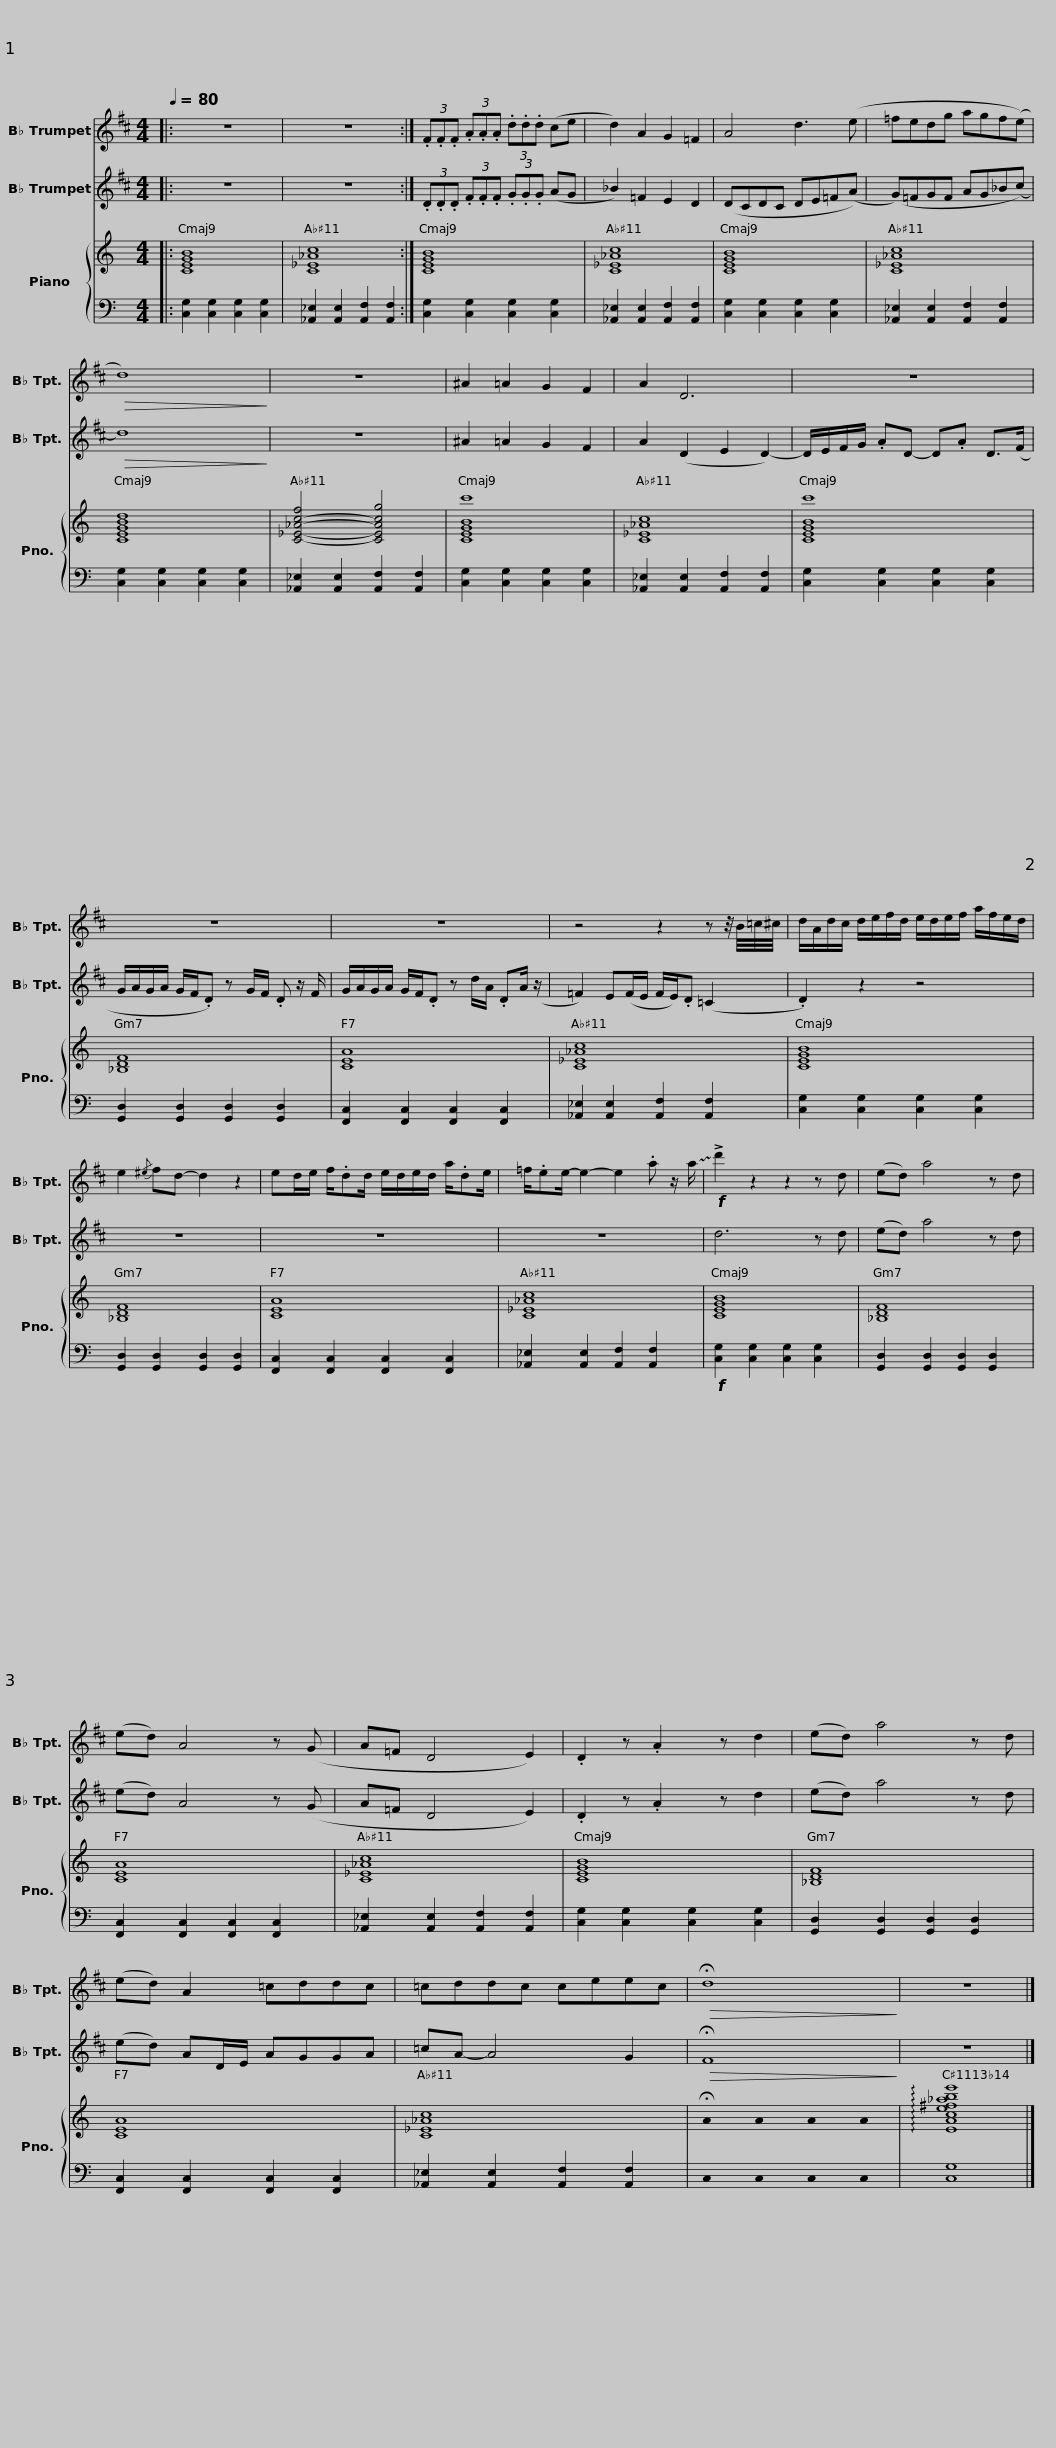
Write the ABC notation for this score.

X:1
%%score 1 2 { 3 | 4 }
L:1/8
Q:1/4=80
M:4/4
I:linebreak $
K:C
U:s=!stemless!
V:1 treble transpose=-2
V:2 treble transpose=-2
V:3 treble
V:4 bass
V:1
[K:D]|: z8 | z8 :| (3.F.F.F (3.A.A.A (3.d.d.d (ce | d2) A2 G2 =F2 | A4 d3 (e |$ %5
 =fedg agf(e) |!>(! d8)!>)! | z8 | ^A2 =A2 G2 F2 | A2 D6 | %10
 z8 |$ z8 | z8 | z4 z2 z z/4 B/4=c/4^c/4 |$ d/A/d/c/ d/e/f/d/ e/d/e/f/ a/f/e/d/ | %15
 e2{/^e} fd- d2 z2 | ed/e/ f/.dd/ e/d/e/d/ a/.de/ |$ =f/.ee/- e2- e2 .a z/ !~(!a/ |!f! !~)!!>!d'2 z2 z2 z d | (ed) a4 z d | %20
 (ed) A4 z (G | A=F D4 E2) | .D2 z .A2 z d2 |$ (ed) a4 z d | (ed) A2 =cddc | %25
 =cddc ceec |!>(! !fermata!d8!>)! | z8 |] %28
V:2
[K:D]|: z8 | z8 :| (3.D.D.D (3.F.F.F (3.G.G.G (AG | _B2) =F2 E2 D2 | (DCDC DE=F(A) |$ %5
 (G)=FGF AG_B(c) |!>(! d8)!>)! | z8 | ^A2 =A2 G2 F2 | A2 (D2 E2 D2-) | %10
 D/E/F/G/ .AD- D.A D>(F |$ G/A/G/A/ G/F/.D) z G/F/ .D z/ F/ | G/A/G/A/ G/F/.D z d/A/ .DA/ (z/ | =F2) E(F/E/ F/E/).D (=C2 |$ .D2) z2 z4 | %15
 z8 | z8 |$ z8 | d6 z d | (ed) a4 z d | %20
 (ed) A4 z (G | A=F D4 E2) | .D2 z .A2 z d2 |$ (ed) a4 z d | (ed) AD/E/ AGGA | %25
 =cA- A4 G2 |!>(! !fermata!F8!>)! | z8 |] %28
V:3
|: [CEGB]8 | [C_E_Ac]8 :| [CEGB]8 | [C_E_Ac]8 | [CEGB]8 |$ %5
 [C_E_Ac]8 | [CEGBd]8 | [C-_E-_A-c-f]4 [CEAcg]4 | [CEGBc']8 | [C_E_Ac]8 | %10
 [CEGBc']8 |$ [_B,DF]8 | [CEA]8 | [C_E_Ac]8 |$ [CEGB]8 | %15
 [_B,DF]8 | [CEA]8 |$ [C_E_Ac]8 | [CEGB]8 | [_B,DF]8 | %20
 [CEA]8 | [C_E_Ac]8 | [CEGB]8 |$ [_B,DF]8 | [CEA]8 | %25
 [C_E_Ac]8 | !fermata!sA2 sA2 sA2 sA2 | !arpeggio![EAce^f_abe']8 |] %28
V:4
|: [C,G,]2 [C,G,]2 [C,G,]2 [C,G,]2 | [_A,,_E,]2 [A,,E,]2 [A,,F,]2 [A,,F,]2 :| [C,G,]2 [C,G,]2 [C,G,]2 [C,G,]2 | [_A,,_E,]2 [A,,E,]2 [A,,F,]2 [A,,F,]2 | [C,G,]2 [C,G,]2 [C,G,]2 [C,G,]2 |$ %5
 [_A,,_E,]2 [A,,E,]2 [A,,F,]2 [A,,F,]2 | [C,G,]2 [C,G,]2 [C,G,]2 [C,G,]2 | [_A,,_E,]2 [A,,E,]2 [A,,F,]2 [A,,F,]2 | [C,G,]2 [C,G,]2 [C,G,]2 [C,G,]2 | [_A,,_E,]2 [A,,E,]2 [A,,F,]2 [A,,F,]2 | %10
 [C,G,]2 [C,G,]2 [C,G,]2 [C,G,]2 |$ [G,,D,]2 [G,,D,]2 [G,,D,]2 [G,,D,]2 | [F,,C,]2 [F,,C,]2 [F,,C,]2 [F,,C,]2 | [_A,,_E,]2 [A,,E,]2 [A,,F,]2 [A,,F,]2 |$ [C,G,]2 [C,G,]2 [C,G,]2 [C,G,]2 | %15
 [G,,D,]2 [G,,D,]2 [G,,D,]2 [G,,D,]2 | [F,,C,]2 [F,,C,]2 [F,,C,]2 [F,,C,]2 |$ [_A,,_E,]2 [A,,E,]2 [A,,F,]2 [A,,F,]2 |!f! [C,G,]2 [C,G,]2 [C,G,]2 [C,G,]2 | [G,,D,]2 [G,,D,]2 [G,,D,]2 [G,,D,]2 | %20
 [F,,C,]2 [F,,C,]2 [F,,C,]2 [F,,C,]2 | [_A,,_E,]2 [A,,E,]2 [A,,F,]2 [A,,F,]2 | [C,G,]2 [C,G,]2 [C,G,]2 [C,G,]2 |$ [G,,D,]2 [G,,D,]2 [G,,D,]2 [G,,D,]2 | [F,,C,]2 [F,,C,]2 [F,,C,]2 [F,,C,]2 | %25
 [_A,,_E,]2 [A,,E,]2 [A,,F,]2 [A,,F,]2 | sC,2 sC,2 sC,2 sC,2 | [C,G,]8 |] %28
